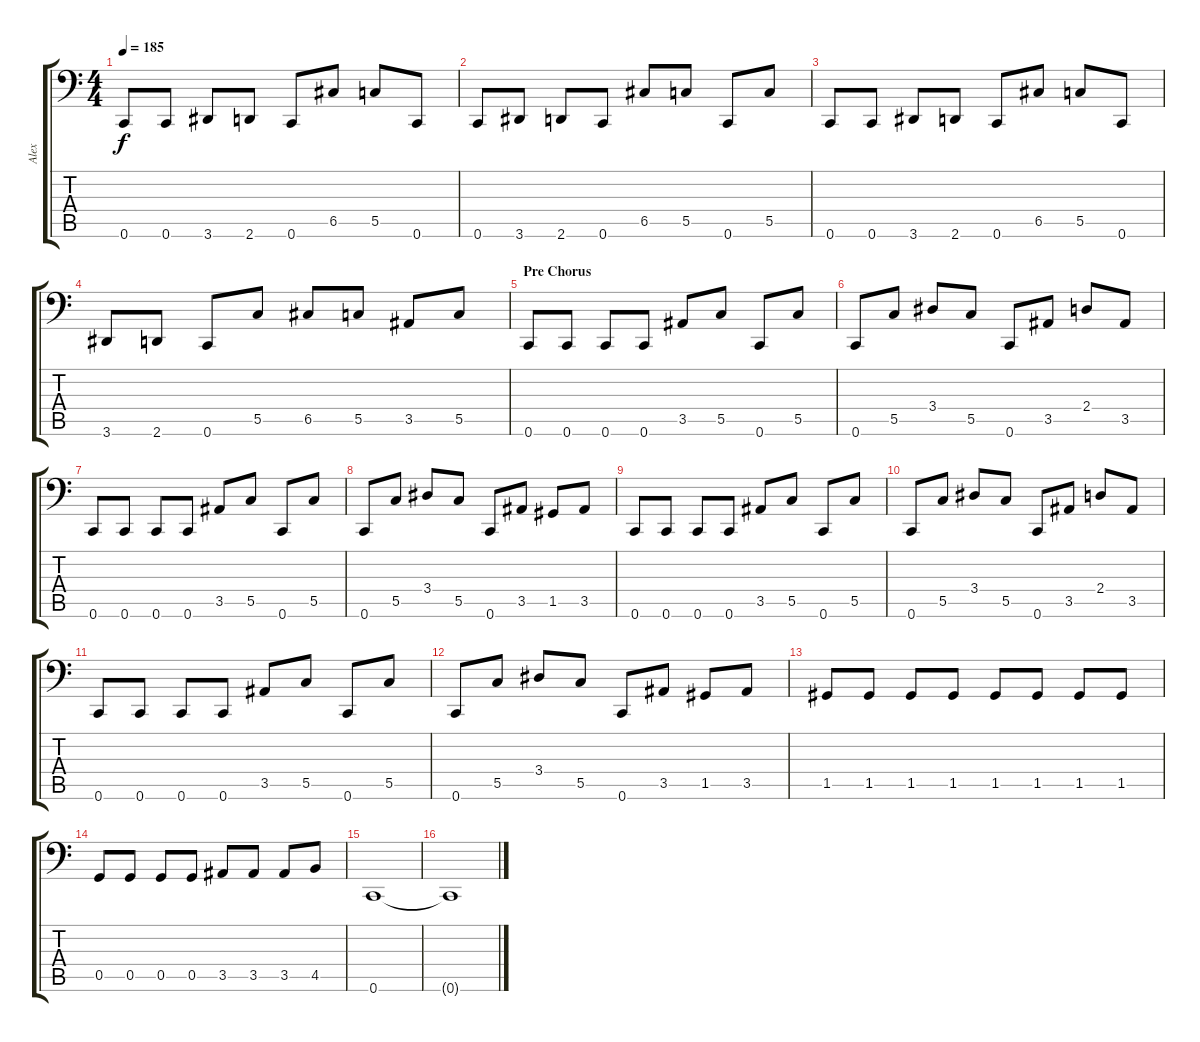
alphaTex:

\track ("Alex" "Alex") {instrument slapbass1}
\staff {score tabs}
\tuning (D3 A2 F2 C2 G1 C1) {hide}
\ts (4 4)
\tempo 185
\clef f4
\ks c
0.6.8{dy f} 0.6.8 3.6.8 2.6.8 0.6.8 6.5.8 5.5.8 0.6.8 |
0.6.8 3.6.8 2.6.8 0.6.8 6.5.8 5.5.8 0.6.8 5.5.8 |
0.6.8 0.6.8 3.6.8 2.6.8 0.6.8 6.5.8 5.5.8 0.6.8 |
3.6.8 2.6.8 0.6.8 5.5.8 6.5.8 5.5.8 3.5.8 5.5.8 |
\section ("" "Pre Chorus")
0.6.8 0.6.8 0.6.8 0.6.8 3.5.8 5.5.8 0.6.8 5.5.8 |
0.6.8 5.5.8 3.4.8 5.5.8 0.6.8 3.5.8 2.4.8 3.5.8 |
0.6.8 0.6.8 0.6.8 0.6.8 3.5.8 5.5.8 0.6.8 5.5.8 |
0.6.8 5.5.8 3.4.8 5.5.8 0.6.8 3.5.8 1.5.8 3.5.8 |
0.6.8 0.6.8 0.6.8 0.6.8 3.5.8 5.5.8 0.6.8 5.5.8 |
0.6.8 5.5.8 3.4.8 5.5.8 0.6.8 3.5.8 2.4.8 3.5.8 |
0.6.8 0.6.8 0.6.8 0.6.8 3.5.8 5.5.8 0.6.8 5.5.8 |
0.6.8 5.5.8 3.4.8 5.5.8 0.6.8 3.5.8 1.5.8 3.5.8 |
1.5.8 1.5.8 1.5.8 1.5.8 1.5.8 1.5.8 1.5.8 1.5.8 |
0.5.8 0.5.8 0.5.8 0.5.8 3.5.8 3.5.8 3.5.8 4.5.8 |
0.6.1 |
0.6{t}.1
